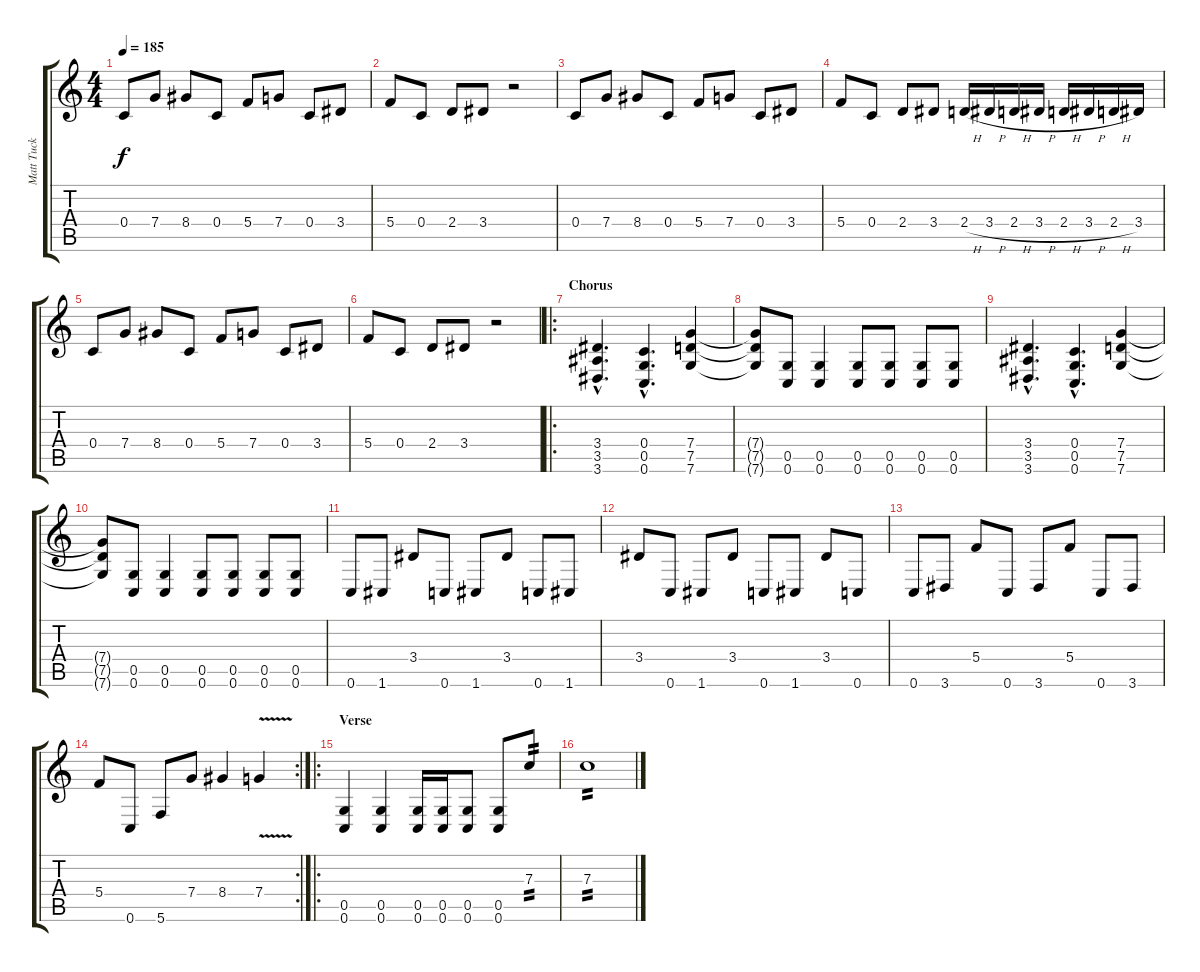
\track ("Matt Tuck" "Matt Tuck") {instrument distortionguitar}
\staff {score tabs}
\tuning (D4 A3 F3 C3 G2 C2) {hide}
\ts (4 4)
\tempo 185
\clef g2
\ks c
0.4.8{dy f} 7.4.8 8.4.8 0.4.8 5.4.8 7.4.8 0.4.8 3.4.8 |
5.4.8 0.4.8 2.4.8 3.4.8 r.2 |
0.4.8 7.4.8 8.4.8 0.4.8 5.4.8 7.4.8 0.4.8 3.4.8 |
5.4.8 0.4.8 2.4.8 3.4.8 2.4{h}.16 3.4{h}.16 2.4{h}.16 3.4{h}.16 2.4{h}.16 3.4{h}.16 2.4{h}.16 3.4.16 |
0.4.8 7.4.8 8.4.8 0.4.8 5.4.8 7.4.8 0.4.8 3.4.8 |
5.4.8 0.4.8 2.4.8 3.4.8 r.2 |
\ro
\section ("" "Chorus")
(3.4{hac} 3.5{hac} 3.6{hac}).4{d} (0.4{hac} 0.5{hac} 0.6{hac}).4{d} (7.4 7.5 7.6).4 |
(7.4{t} 7.5{t} 7.6{t}).8 (0.5 0.6).8 (0.5 0.6).4 (0.5 0.6).8 (0.5 0.6).8 (0.5 0.6).8 (0.5 0.6).8 |
(3.4{hac} 3.5{hac} 3.6{hac}).4{d} (0.4{hac} 0.5{hac} 0.6{hac}).4{d} (7.4 7.5 7.6).4 |
(7.4{t} 7.5{t} 7.6{t}).8 (0.5 0.6).8 (0.5 0.6).4 (0.5 0.6).8 (0.5 0.6).8 (0.5 0.6).8 (0.5 0.6).8 |
0.6.8 1.6.8 3.4.8 0.6.8 1.6.8 3.4.8 0.6.8 1.6.8 |
3.4.8 0.6.8 1.6.8 3.4.8 0.6.8 1.6.8 3.4.8 0.6.8 |
0.6.8 3.6.8 5.4.8 0.6.8 3.6.8 5.4.8 0.6.8 3.6.8 |
\rc 2
5.4.8 0.6.8 5.6.8 7.4.8 8.4.4 7.4{v}.4 |
\ro
\section ("" "Verse")
(0.5 0.6).4 (0.5 0.6).4 (0.5 0.6).16 (0.5 0.6).16 (0.5 0.6).8 (0.5 0.6).8 7.3.8{tp 2} |
7.3.1{tp 2}
